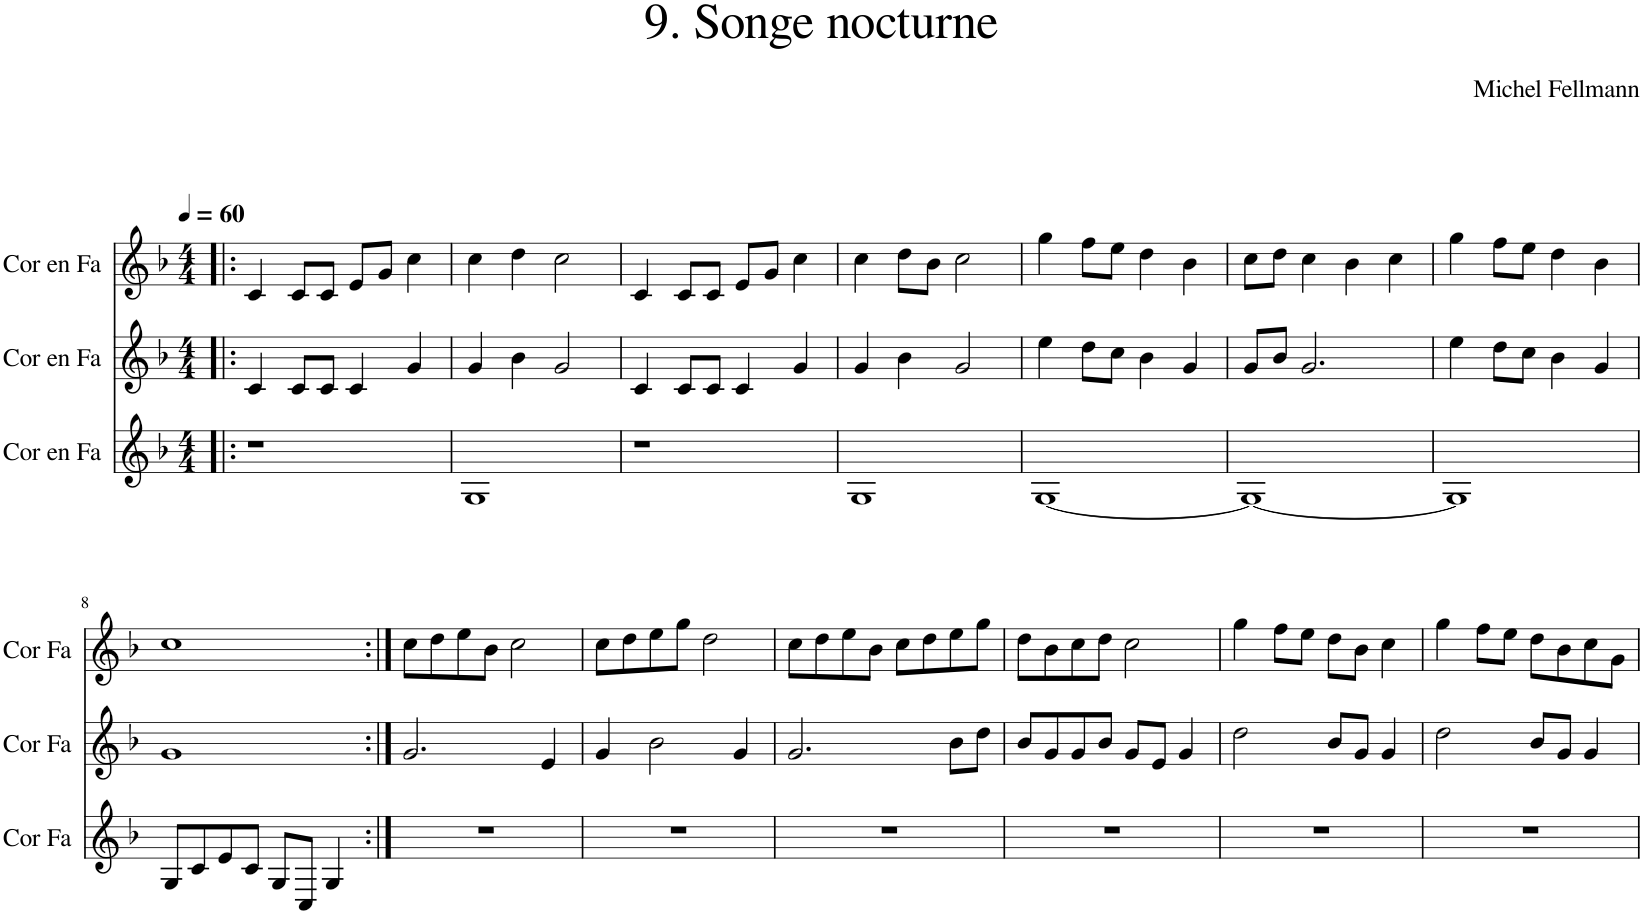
**kern	**kern	**kern
*part3	*part2	*part1
*staff3	*staff2	*staff1
*I"Cor en Fa	*I"Cor en Fa	*I"Cor en Fa
*I'Cor Fa	*I'Cor Fa	*I'Cor Fa
*clefG2	*clefG2	*clefG2
*Trd4c7	*Trd4c7	*Trd4c7
*k[b-]	*k[b-]	*k[b-]
*M4/4	*M4/4	*M4/4
*MM60	*MM60	*MM60
=1!|:	=1!|:	=1!|:
1r	4c/	4c/
.	8c/L	8c/L
.	8c/J	8c/J
.	4c/	8e/L
.	.	8g/J
.	4g/	4cc\
=2	=2	=2
1G	4g/	4cc\
.	4b-\	4dd\
.	2g/	2cc\
=3	=3	=3
1r	4c/	4c/
.	8c/L	8c/L
.	8c/J	8c/J
.	4c/	8e/L
.	.	8g/J
.	4g/	4cc\
=4	=4	=4
1G	4g/	4cc\
.	4b-\	8dd\L
.	.	8b-\J
.	2g/	2cc\
=5	=5	=5
[1G	4ee\	4gg\
.	8dd\L	8ff\L
.	8cc\J	8ee\J
.	4b-\	4dd\
.	4g/	4b-\
=6	=6	=6
1G_	8g/L	8cc\L
.	8b-/J	8dd\J
.	2.g/	4cc\
.	.	4b-\
.	.	4cc\
=7	=7	=7
1G]	4ee\	4gg\
.	8dd\L	8ff\L
.	8cc\J	8ee\J
.	4b-\	4dd\
.	4g/	4b-\
!!LO:LB:g=z
=8	=8	=8
8G/L	1g	1cc
8c/	.	.
8e/	.	.
8c/J	.	.
8G/L	.	.
8C/J	.	.
4G/	.	.
=9:|!	=9:|!	=9:|!
1r	2.g/	8cc\L
.	.	8dd\
.	.	8ee\
.	.	8b-\J
.	.	2cc\
.	4e/	.
=10	=10	=10
1r	4g/	8cc\L
.	.	8dd\
.	2b-\	8ee\
.	.	8gg\J
.	.	2dd\
.	4g/	.
=11	=11	=11
1r	2.g/	8cc\L
.	.	8dd\
.	.	8ee\
.	.	8b-\J
.	.	8cc\L
.	.	8dd\
.	8b-\L	8ee\
.	8dd\J	8gg\J
=12	=12	=12
1r	8b-/L	8dd\L
.	8g/	8b-\
.	8g/	8cc\
.	8b-/J	8dd\J
.	8g/L	2cc\
.	8e/J	.
.	4g/	.
=13	=13	=13
1r	2dd\	4gg\
.	.	8ff\L
.	.	8ee\J
.	8b-/L	8dd\L
.	8g/J	8b-\J
.	4g/	4cc\
=14	=14	=14
1r	2dd\	4gg\
.	.	8ff\L
.	.	8ee\J
.	8b-/L	8dd\L
.	8g/J	8b-\
.	4g/	8cc\
.	.	8g\J
=	=	=
*-	*-	*-
